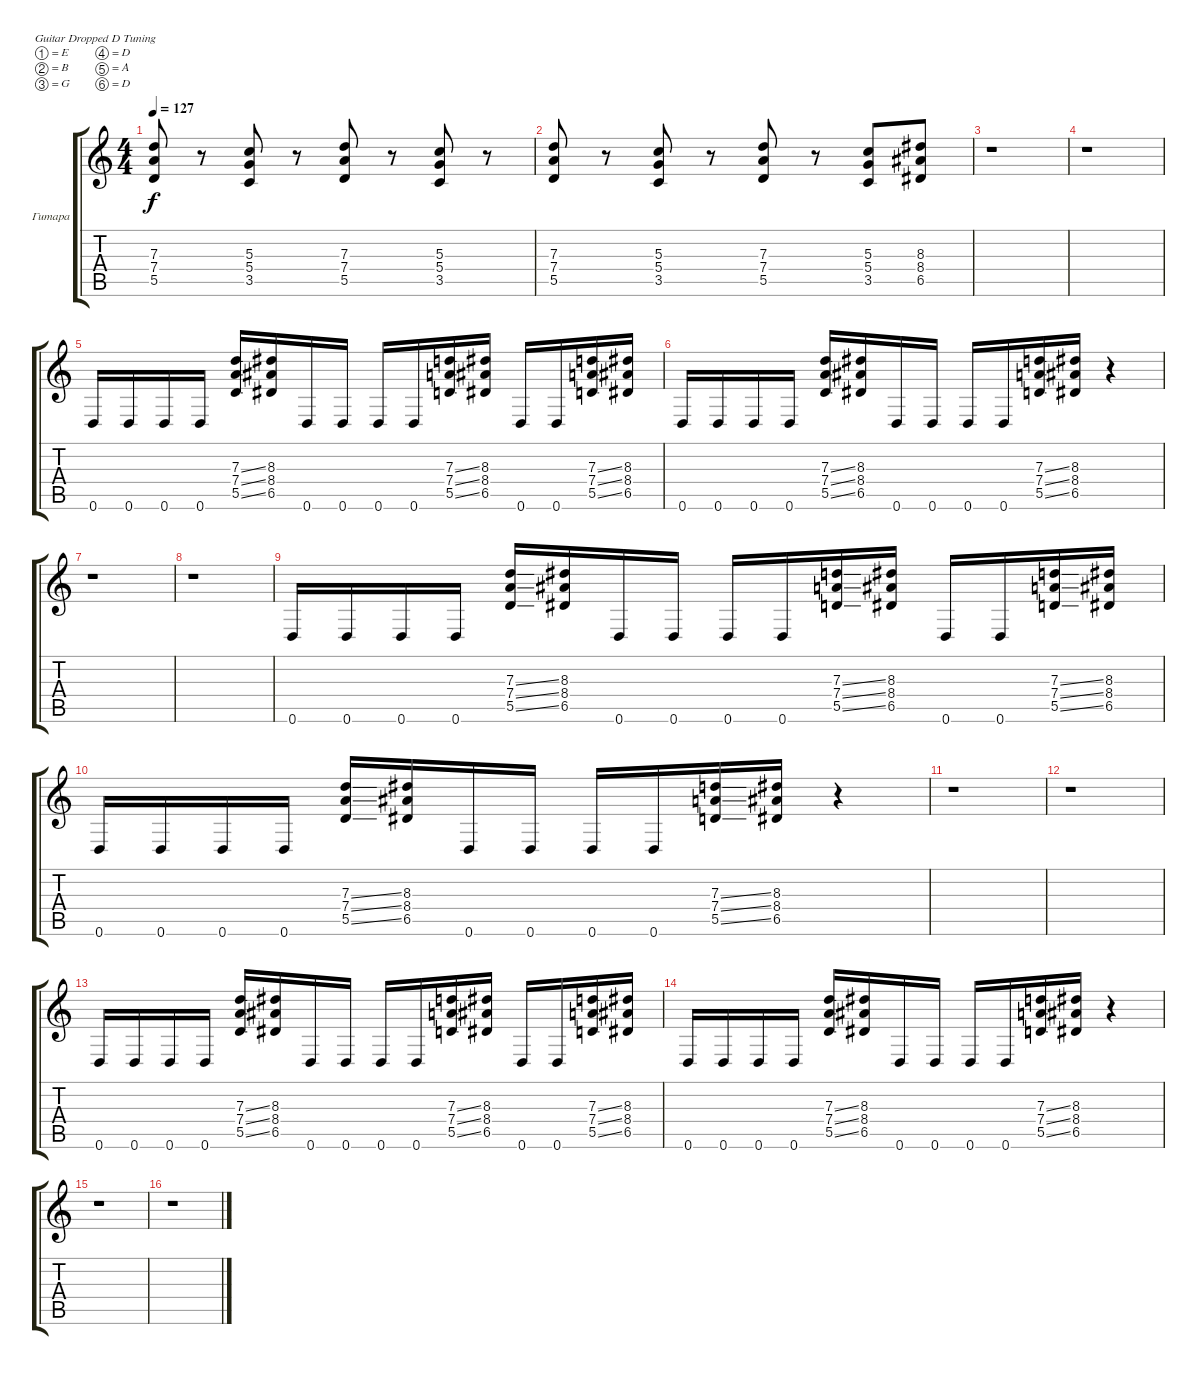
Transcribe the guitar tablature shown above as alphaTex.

\bracketExtendMode groupsimilarinstruments
\firstSystemTrackNameOrientation horizontal
\otherSystemsTrackNameOrientation horizontal
\track ("Гитара 1" "Гитара") {instrument distortionguitar}
\staff {score tabs}
\tuning (E4 B3 G3 D3 A2 D2)
\ts (4 4)
\tempo 127
\clef g2
\ks c
(7.3 7.4 5.5).8{dy f} r.8 (5.3 5.4 3.5).8 r.8 (7.3 7.4 5.5).8 r.8 (5.3 5.4 3.5).8 r.8 |
(7.3 7.4 5.5).8 r.8 (5.3 5.4 3.5).8 r.8 (7.3 7.4 5.5).8 r.8 (5.3 5.4 3.5).8 (8.3 8.4 6.5).8 |
r.1 |
r.1 |
0.6.16 0.6.16 0.6.16 0.6.16 (7.3{ss} 7.4{ss} 5.5{ss}).16 (8.3 8.4 6.5).16 0.6.16 0.6.16 0.6.16 0.6.16 (7.3{ss} 7.4{ss} 5.5{ss}).16 (8.3 8.4 6.5).16 0.6.16 0.6.16 (7.3{ss} 7.4{ss} 5.5{ss}).16 (8.3 8.4 6.5).16 |
0.6.16 0.6.16 0.6.16 0.6.16 (7.3{ss} 7.4{ss} 5.5{ss}).16 (8.3 8.4 6.5).16 0.6.16 0.6.16 0.6.16 0.6.16 (7.3{ss} 7.4{ss} 5.5{ss}).16 (8.3 8.4 6.5).16 r.4 |
r.1 |
r.1 |
0.6.16 0.6.16 0.6.16 0.6.16 (7.3{ss} 7.4{ss} 5.5{ss}).16 (8.3 8.4 6.5).16 0.6.16 0.6.16 0.6.16 0.6.16 (7.3{ss} 7.4{ss} 5.5{ss}).16 (8.3 8.4 6.5).16 0.6.16 0.6.16 (7.3{ss} 7.4{ss} 5.5{ss}).16 (8.3 8.4 6.5).16 |
0.6.16 0.6.16 0.6.16 0.6.16 (7.3{ss} 7.4{ss} 5.5{ss}).16 (8.3 8.4 6.5).16 0.6.16 0.6.16 0.6.16 0.6.16 (7.3{ss} 7.4{ss} 5.5{ss}).16 (8.3 8.4 6.5).16 r.4 |
r.1 |
r.1 |
0.6.16 0.6.16 0.6.16 0.6.16 (7.3{ss} 7.4{ss} 5.5{ss}).16 (8.3 8.4 6.5).16 0.6.16 0.6.16 0.6.16 0.6.16 (7.3{ss} 7.4{ss} 5.5{ss}).16 (8.3 8.4 6.5).16 0.6.16 0.6.16 (7.3{ss} 7.4{ss} 5.5{ss}).16 (8.3 8.4 6.5).16 |
0.6.16 0.6.16 0.6.16 0.6.16 (7.3{ss} 7.4{ss} 5.5{ss}).16 (8.3 8.4 6.5).16 0.6.16 0.6.16 0.6.16 0.6.16 (7.3{ss} 7.4{ss} 5.5{ss}).16 (8.3 8.4 6.5).16 r.4 |
r.1 |
r.1
